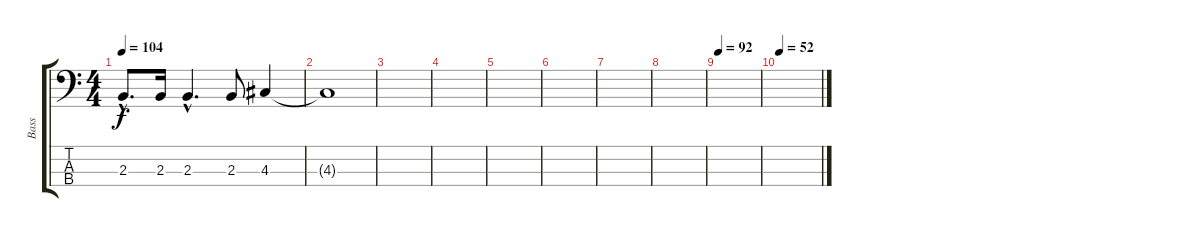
\track ("Bass" "Bass") {instrument electricbassfinger}
\staff {score tabs}
\tuning (G2 D2 A1 E1) {hide}
\ts (4 4)
\tempo 104
\clef f4
\ks c
2.3{hac}.8{d dy f} 2.3.16 2.3{hac}.4{d} 2.3.8 4.3.4 |
4.3{t}.1 |
|
|
|
|
|
|
\tempo 92
|
\tempo 52
